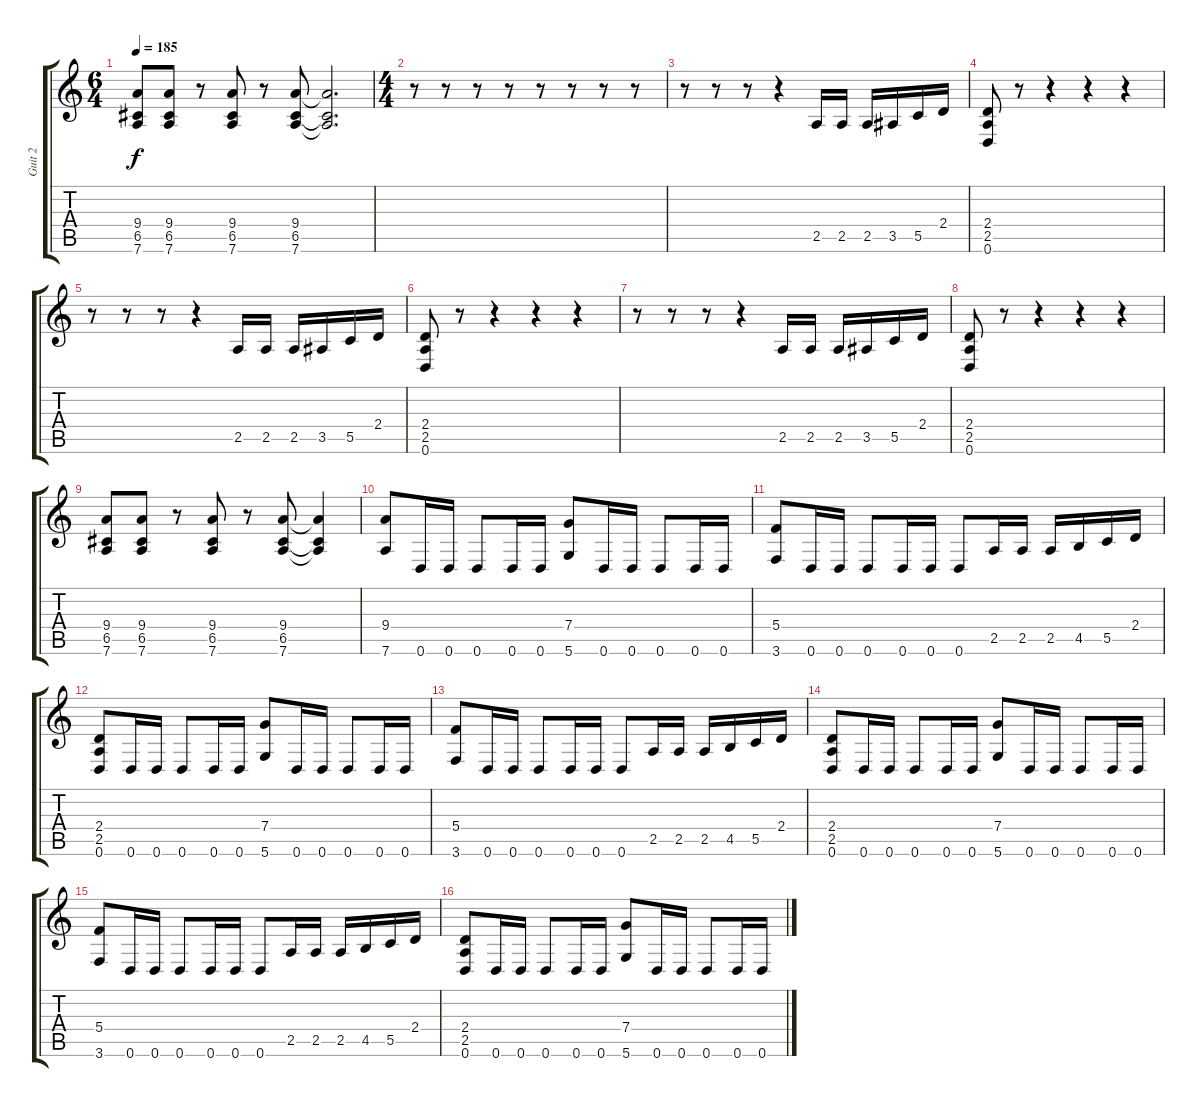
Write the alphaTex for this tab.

\track ("Guit 2" "Guit 2") {instrument distortionguitar}
\staff {score tabs}
\tuning (D4 A3 F3 C3 G2 D2) {hide}
\ts (6 4)
\tempo 185
\clef g2
\ks c
(9.4 6.5 7.6).8{dy f instrument distortionguitar} (9.4 6.5 7.6).8 r.8 (9.4 6.5 7.6).8 r.8 (9.4 6.5 7.6).8 (9.4{t} 6.5{t} 7.6{t}).2{d} |
\ts (4 4)
r.8 r.8 r.8 r.8 r.8 r.8 r.8 r.8 |
r.8 r.8 r.8 r.4 2.5.16 2.5.16 2.5.16 3.5.16 5.5.16 2.4.16 |
(2.4 2.5 0.6).8 r.8 r.4 r.4 r.4 |
r.8 r.8 r.8 r.4 2.5.16 2.5.16 2.5.16 3.5.16 5.5.16 2.4.16 |
(2.4 2.5 0.6).8 r.8 r.4 r.4 r.4 |
r.8 r.8 r.8 r.4 2.5.16 2.5.16 2.5.16 3.5.16 5.5.16 2.4.16 |
(2.4 2.5 0.6).8 r.8 r.4 r.4 r.4 |
(9.4 6.5 7.6).8 (9.4 6.5 7.6).8 r.8 (9.4 6.5 7.6).8 r.8 (9.4 6.5 7.6).8 (9.4{t} 6.5{t} 7.6{t}).4 |
(9.4 7.6).8 0.6.16 0.6.16 0.6.8 0.6.16 0.6.16 (7.4 5.6).8 0.6.16 0.6.16 0.6.8 0.6.16 0.6.16 |
(5.4 3.6).8 0.6.16 0.6.16 0.6.8 0.6.16 0.6.16 0.6.8 2.5.16 2.5.16 2.5.16 4.5.16 5.5.16 2.4.16 |
(2.4 2.5 0.6).8 0.6.16 0.6.16 0.6.8 0.6.16 0.6.16 (7.4 5.6).8 0.6.16 0.6.16 0.6.8 0.6.16 0.6.16 |
(5.4 3.6).8 0.6.16 0.6.16 0.6.8 0.6.16 0.6.16 0.6.8 2.5.16 2.5.16 2.5.16 4.5.16 5.5.16 2.4.16 |
(2.4 2.5 0.6).8 0.6.16 0.6.16 0.6.8 0.6.16 0.6.16 (7.4 5.6).8 0.6.16 0.6.16 0.6.8 0.6.16 0.6.16 |
(5.4 3.6).8 0.6.16 0.6.16 0.6.8 0.6.16 0.6.16 0.6.8 2.5.16 2.5.16 2.5.16 4.5.16 5.5.16 2.4.16 |
(2.4 2.5 0.6).8 0.6.16 0.6.16 0.6.8 0.6.16 0.6.16 (7.4 5.6).8 0.6.16 0.6.16 0.6.8 0.6.16 0.6.16
